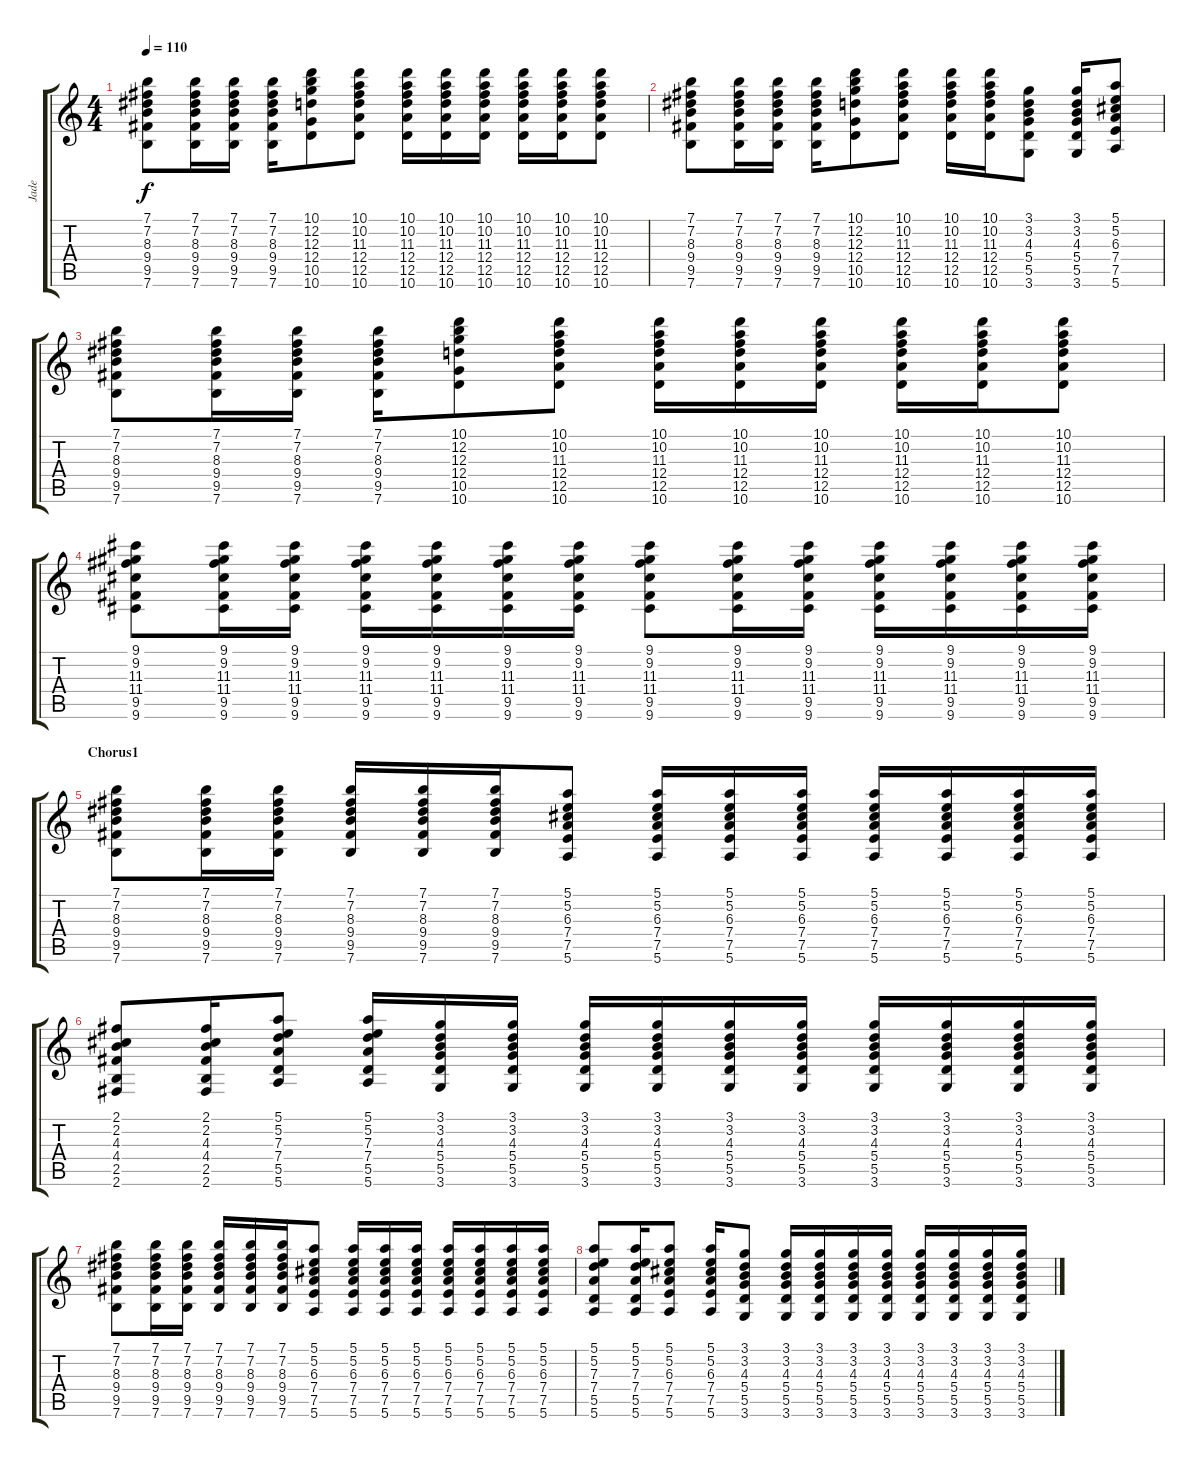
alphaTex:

\track ("Jade" "Jade") {instrument distortionguitar}
\staff {score tabs}
\tuning (E4 B3 G3 D3 A2 E2) {hide}
\ts (4 4)
\tempo 110
\clef g2
\ks c
(7.1 7.2 8.3 9.4 9.5 7.6).8{dy f} (7.1 7.2 8.3 9.4 9.5 7.6).16 (7.1 7.2 8.3 9.4 9.5 7.6).16 (7.1 7.2 8.3 9.4 9.5 7.6).16 (10.1 12.2 12.3 12.4 10.5 10.6).8 (10.1 10.2 11.3 12.4 12.5 10.6).8 (10.1 10.2 11.3 12.4 12.5 10.6).16 (10.1 10.2 11.3 12.4 12.5 10.6).16 (10.1 10.2 11.3 12.4 12.5 10.6).16 (10.1 10.2 11.3 12.4 12.5 10.6).16 (10.1 10.2 11.3 12.4 12.5 10.6).16 (10.1 10.2 11.3 12.4 12.5 10.6).8 |
(7.1 7.2 8.3 9.4 9.5 7.6).8 (7.1 7.2 8.3 9.4 9.5 7.6).16 (7.1 7.2 8.3 9.4 9.5 7.6).16 (7.1 7.2 8.3 9.4 9.5 7.6).16 (10.1 12.2 12.3 12.4 10.5 10.6).8 (10.1 10.2 11.3 12.4 12.5 10.6).8 (10.1 10.2 11.3 12.4 12.5 10.6).16 (10.1 10.2 11.3 12.4 12.5 10.6).16 (3.1 3.2 4.3 5.4 5.5 3.6).8 (3.1 3.2 4.3 5.4 5.5 3.6).16 (5.1 5.2 6.3 7.4 7.5 5.6).8 |
(7.1 7.2 8.3 9.4 9.5 7.6).8 (7.1 7.2 8.3 9.4 9.5 7.6).16 (7.1 7.2 8.3 9.4 9.5 7.6).16 (7.1 7.2 8.3 9.4 9.5 7.6).16 (10.1 12.2 12.3 12.4 10.5 10.6).8 (10.1 10.2 11.3 12.4 12.5 10.6).8 (10.1 10.2 11.3 12.4 12.5 10.6).16 (10.1 10.2 11.3 12.4 12.5 10.6).16 (10.1 10.2 11.3 12.4 12.5 10.6).16 (10.1 10.2 11.3 12.4 12.5 10.6).16 (10.1 10.2 11.3 12.4 12.5 10.6).16 (10.1 10.2 11.3 12.4 12.5 10.6).8 |
(9.1 9.2 11.3 11.4 9.5 9.6).8 (9.1 9.2 11.3 11.4 9.5 9.6).16 (9.1 9.2 11.3 11.4 9.5 9.6).16 (9.1 9.2 11.3 11.4 9.5 9.6).16 (9.1 9.2 11.3 11.4 9.5 9.6).16 (9.1 9.2 11.3 11.4 9.5 9.6).16 (9.1 9.2 11.3 11.4 9.5 9.6).16 (9.1 9.2 11.3 11.4 9.5 9.6).8 (9.1 9.2 11.3 11.4 9.5 9.6).16 (9.1 9.2 11.3 11.4 9.5 9.6).16 (9.1 9.2 11.3 11.4 9.5 9.6).16 (9.1 9.2 11.3 11.4 9.5 9.6).16 (9.1 9.2 11.3 11.4 9.5 9.6).16 (9.1 9.2 11.3 11.4 9.5 9.6).16 |
\section ("" "Chorus1")
(7.1 7.2 8.3 9.4 9.5 7.6).8 (7.1 7.2 8.3 9.4 9.5 7.6).16 (7.1 7.2 8.3 9.4 9.5 7.6).16 (7.1 7.2 8.3 9.4 9.5 7.6).16 (7.1 7.2 8.3 9.4 9.5 7.6).16 (7.1 7.2 8.3 9.4 9.5 7.6).16 (5.1 5.2 6.3 7.4 7.5 5.6).8 (5.1 5.2 6.3 7.4 7.5 5.6).16 (5.1 5.2 6.3 7.4 7.5 5.6).16 (5.1 5.2 6.3 7.4 7.5 5.6).16 (5.1 5.2 6.3 7.4 7.5 5.6).16 (5.1 5.2 6.3 7.4 7.5 5.6).16 (5.1 5.2 6.3 7.4 7.5 5.6).16 (5.1 5.2 6.3 7.4 7.5 5.6).16 |
(2.1 2.2 4.3 4.4 2.5 2.6).8 (2.1 2.2 4.3 4.4 2.5 2.6).16 (5.1 5.2 7.3 7.4 5.5 5.6).8 (5.1 5.2 7.3 7.4 5.5 5.6).16 (3.1 3.2 4.3 5.4 5.5 3.6).16 (3.1 3.2 4.3 5.4 5.5 3.6).16 (3.1 3.2 4.3 5.4 5.5 3.6).16 (3.1 3.2 4.3 5.4 5.5 3.6).16 (3.1 3.2 4.3 5.4 5.5 3.6).16 (3.1 3.2 4.3 5.4 5.5 3.6).16 (3.1 3.2 4.3 5.4 5.5 3.6).16 (3.1 3.2 4.3 5.4 5.5 3.6).16 (3.1 3.2 4.3 5.4 5.5 3.6).16 (3.1 3.2 4.3 5.4 5.5 3.6).16 |
(7.1 7.2 8.3 9.4 9.5 7.6).8 (7.1 7.2 8.3 9.4 9.5 7.6).16 (7.1 7.2 8.3 9.4 9.5 7.6).16 (7.1 7.2 8.3 9.4 9.5 7.6).16 (7.1 7.2 8.3 9.4 9.5 7.6).16 (7.1 7.2 8.3 9.4 9.5 7.6).16 (5.1 5.2 6.3 7.4 7.5 5.6).8 (5.1 5.2 6.3 7.4 7.5 5.6).16 (5.1 5.2 6.3 7.4 7.5 5.6).16 (5.1 5.2 6.3 7.4 7.5 5.6).16 (5.1 5.2 6.3 7.4 7.5 5.6).16 (5.1 5.2 6.3 7.4 7.5 5.6).16 (5.1 5.2 6.3 7.4 7.5 5.6).16 (5.1 5.2 6.3 7.4 7.5 5.6).16 |
(5.1 5.2 7.3 7.4 5.5 5.6).8 (5.1 5.2 7.3 7.4 5.5 5.6).16 (5.1 5.2 6.3 7.4 7.5 5.6).8 (5.1 5.2 6.3 7.4 7.5 5.6).16 (3.1 3.2 4.3 5.4 5.5 3.6).8 (3.1 3.2 4.3 5.4 5.5 3.6).16 (3.1 3.2 4.3 5.4 5.5 3.6).16 (3.1 3.2 4.3 5.4 5.5 3.6).16 (3.1 3.2 4.3 5.4 5.5 3.6).16 (3.1 3.2 4.3 5.4 5.5 3.6).16 (3.1 3.2 4.3 5.4 5.5 3.6).16 (3.1 3.2 4.3 5.4 5.5 3.6).16 (3.1 3.2 4.3 5.4 5.5 3.6).16
